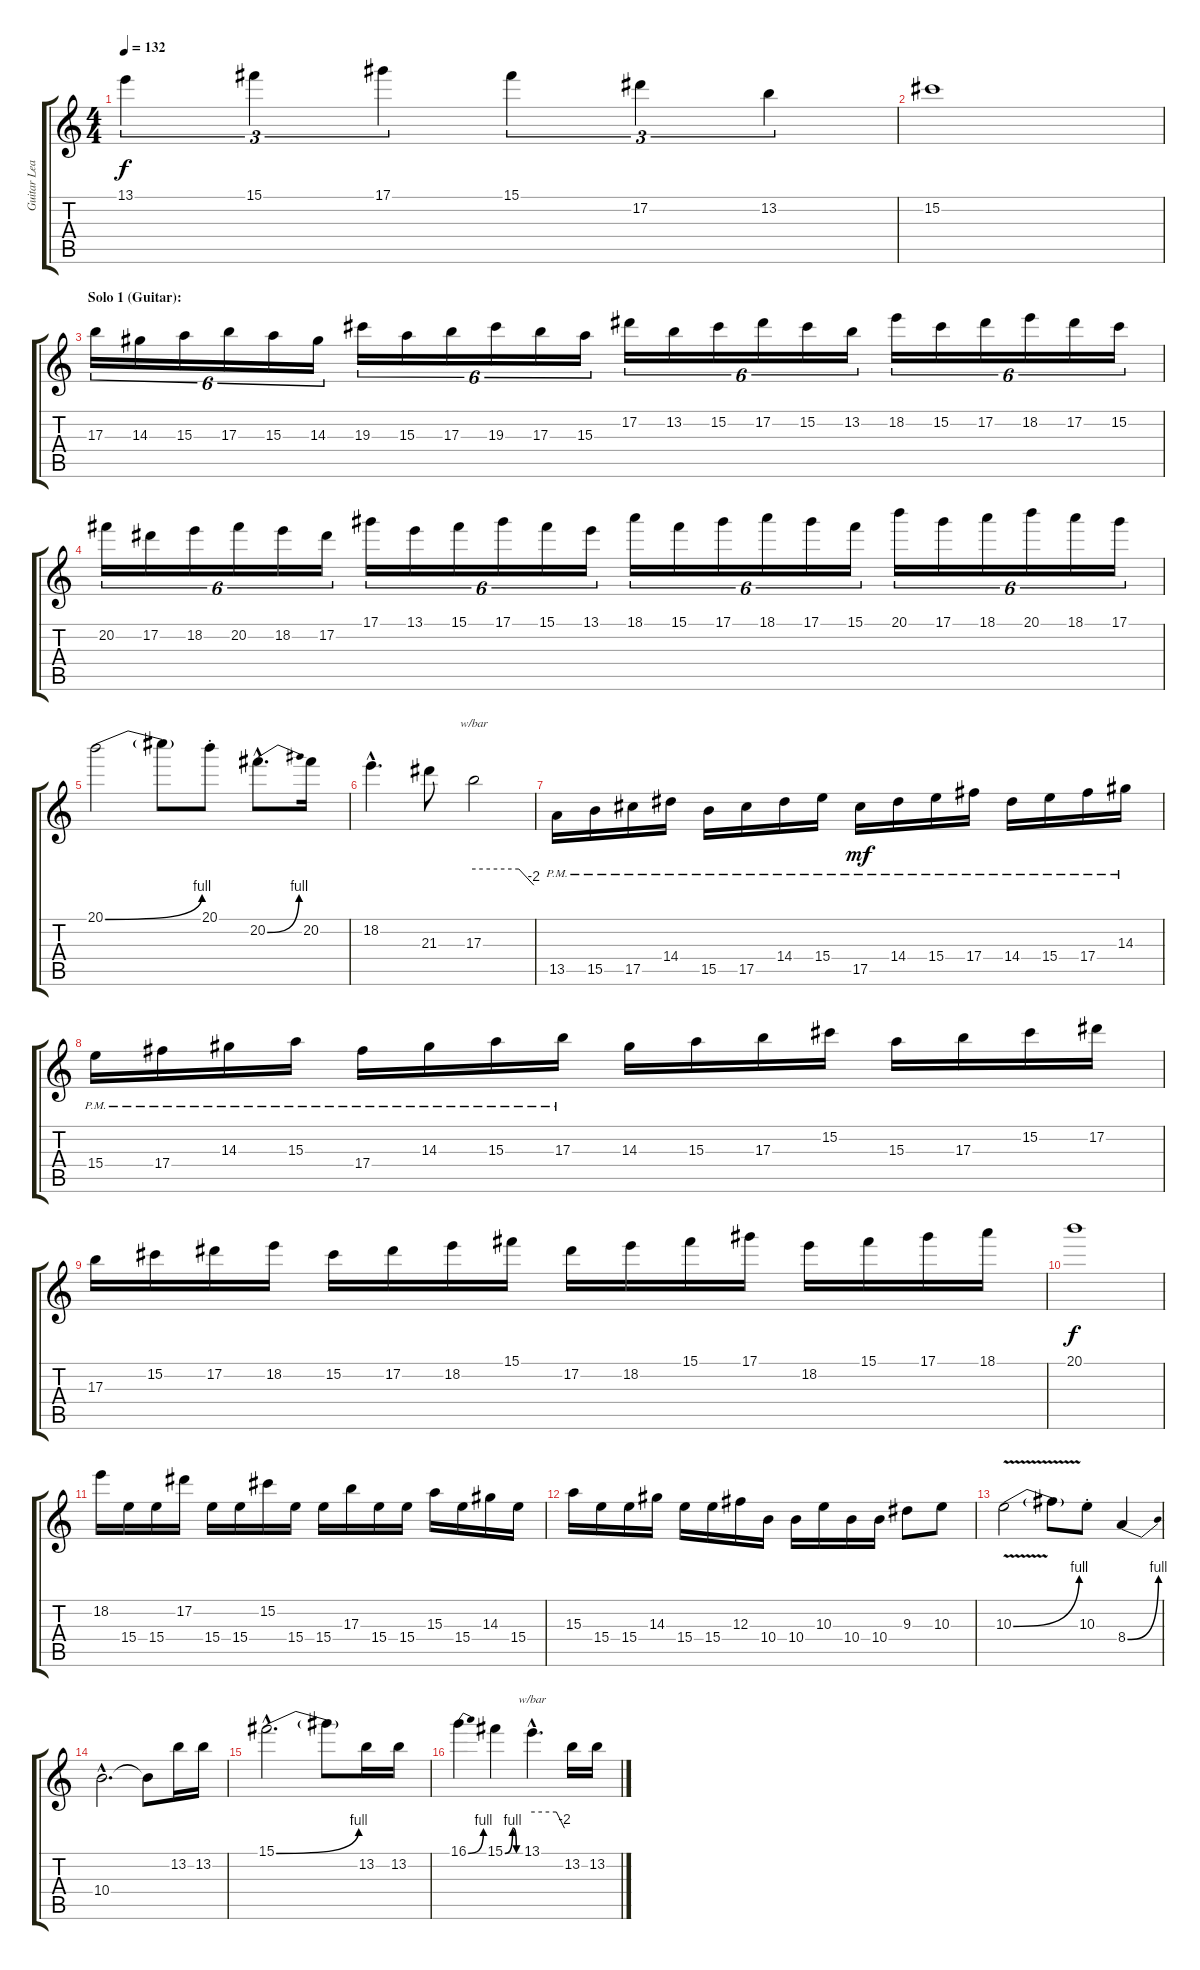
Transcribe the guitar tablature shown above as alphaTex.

\track ("Guitar Lead" "Guitar Lea") {instrument distortionguitar}
\staff {score tabs}
\tuning (Eb4 Bb3 Gb3 Db3 Ab2 Eb2) {hide}
\ts (4 4)
\tempo 132
\clef g2
\ks c
13.1.4{tu (3 2) dy f} 15.1.4{tu (3 2)} 17.1.4{tu (3 2)} 15.1.4{tu (3 2)} 17.2.4{tu (3 2)} 13.2.4{tu (3 2)} |
15.2.1 |
\section ("" "Solo 1 (Guitar):")
17.3.16{tu (6 4)} 14.3.16{tu (6 4)} 15.3.16{tu (6 4)} 17.3.16{tu (6 4)} 15.3.16{tu (6 4)} 14.3.16{tu (6 4)} 19.3.16{tu (6 4)} 15.3.16{tu (6 4)} 17.3.16{tu (6 4)} 19.3.16{tu (6 4)} 17.3.16{tu (6 4)} 15.3.16{tu (6 4)} 17.2.16{tu (6 4)} 13.2.16{tu (6 4)} 15.2.16{tu (6 4)} 17.2.16{tu (6 4)} 15.2.16{tu (6 4)} 13.2.16{tu (6 4)} 18.2.16{tu (6 4)} 15.2.16{tu (6 4)} 17.2.16{tu (6 4)} 18.2.16{tu (6 4)} 17.2.16{tu (6 4)} 15.2.16{tu (6 4)} |
20.2.16{tu (6 4)} 17.2.16{tu (6 4)} 18.2.16{tu (6 4)} 20.2.16{tu (6 4)} 18.2.16{tu (6 4)} 17.2.16{tu (6 4)} 17.1.16{tu (6 4)} 13.1.16{tu (6 4)} 15.1.16{tu (6 4)} 17.1.16{tu (6 4)} 15.1.16{tu (6 4)} 13.1.16{tu (6 4)} 18.1.16{tu (6 4)} 15.1.16{tu (6 4)} 17.1.16{tu (6 4)} 18.1.16{tu (6 4)} 17.1.16{tu (6 4)} 15.1.16{tu (6 4)} 20.1.16{tu (6 4)} 17.1.16{tu (6 4)} 18.1.16{tu (6 4)} 20.1.16{tu (6 4)} 18.1.16{tu (6 4)} 17.1.16{tu (6 4)} |
20.1{be (bend 0 0 60 4)}.2 20.1{t}.8 20.1{st}.8 20.2{be (bend 0 0 60 4) hac}.8{d} 20.2.16 |
18.2{hac}.4{d} 21.3.8 17.3.2{tbe (custom default 0 0 45 0 60 -8)} |
13.5{pm}.16 15.5{pm}.16 17.5{pm}.16 14.4{pm}.16 15.5{pm}.16 17.5{pm}.16 14.4{pm}.16 15.4{pm}.16 17.5{pm}.16{dy mf} 14.4{pm}.16 15.4{pm}.16 17.4{pm}.16 14.4{pm}.16 15.4{pm}.16 17.4{pm}.16 14.3{pm}.16 |
15.4{pm}.16 17.4{pm}.16 14.3{pm}.16 15.3{pm}.16 17.4{pm}.16 14.3{pm}.16 15.3{pm}.16 17.3{pm}.16 14.3.16 15.3.16 17.3.16 15.2.16 15.3.16 17.3.16 15.2.16 17.2.16 |
17.3.16 15.2.16 17.2.16 18.2.16 15.2.16 17.2.16 18.2.16 15.1.16 17.2.16 18.2.16 15.1.16 17.1.16 18.2.16 15.1.16 17.1.16 18.1.16 |
20.1.1{dy f} |
18.2.16 15.4.16 15.4.16 17.2.16 15.4.16 15.4.16 15.2.16 15.4.16 15.4.16 17.3.16 15.4.16 15.4.16 15.3.16 15.4.16 14.3.16 15.4.16 |
15.3.16 15.4.16 15.4.16 14.3.16 15.4.16 15.4.16 12.3.16 10.4.16 10.4.16 10.3.16 10.4.16 10.4.16 9.3.8 10.3.8 |
10.3{be (bend 0 0 60 4) v}.2 10.3{t}.8 10.3{st}.8 8.4{be (bend 0 0 60 4)}.4 |
10.4{hac}.2{d} 10.4{t}.8 13.2.16 13.2.16 |
15.1{be (bend 0 0 60 4) hac}.2{d} 15.1{t}.8 13.2.16 13.2.16 |
16.1{be (bend 0 0 60 4)}.4 15.1{be (custom 0 0 30 4 45 0 60 0)}.4 13.1{hac}.4{d tbe (custom default 0 0 45 0 60 -8)} 13.2.16 13.2.16
